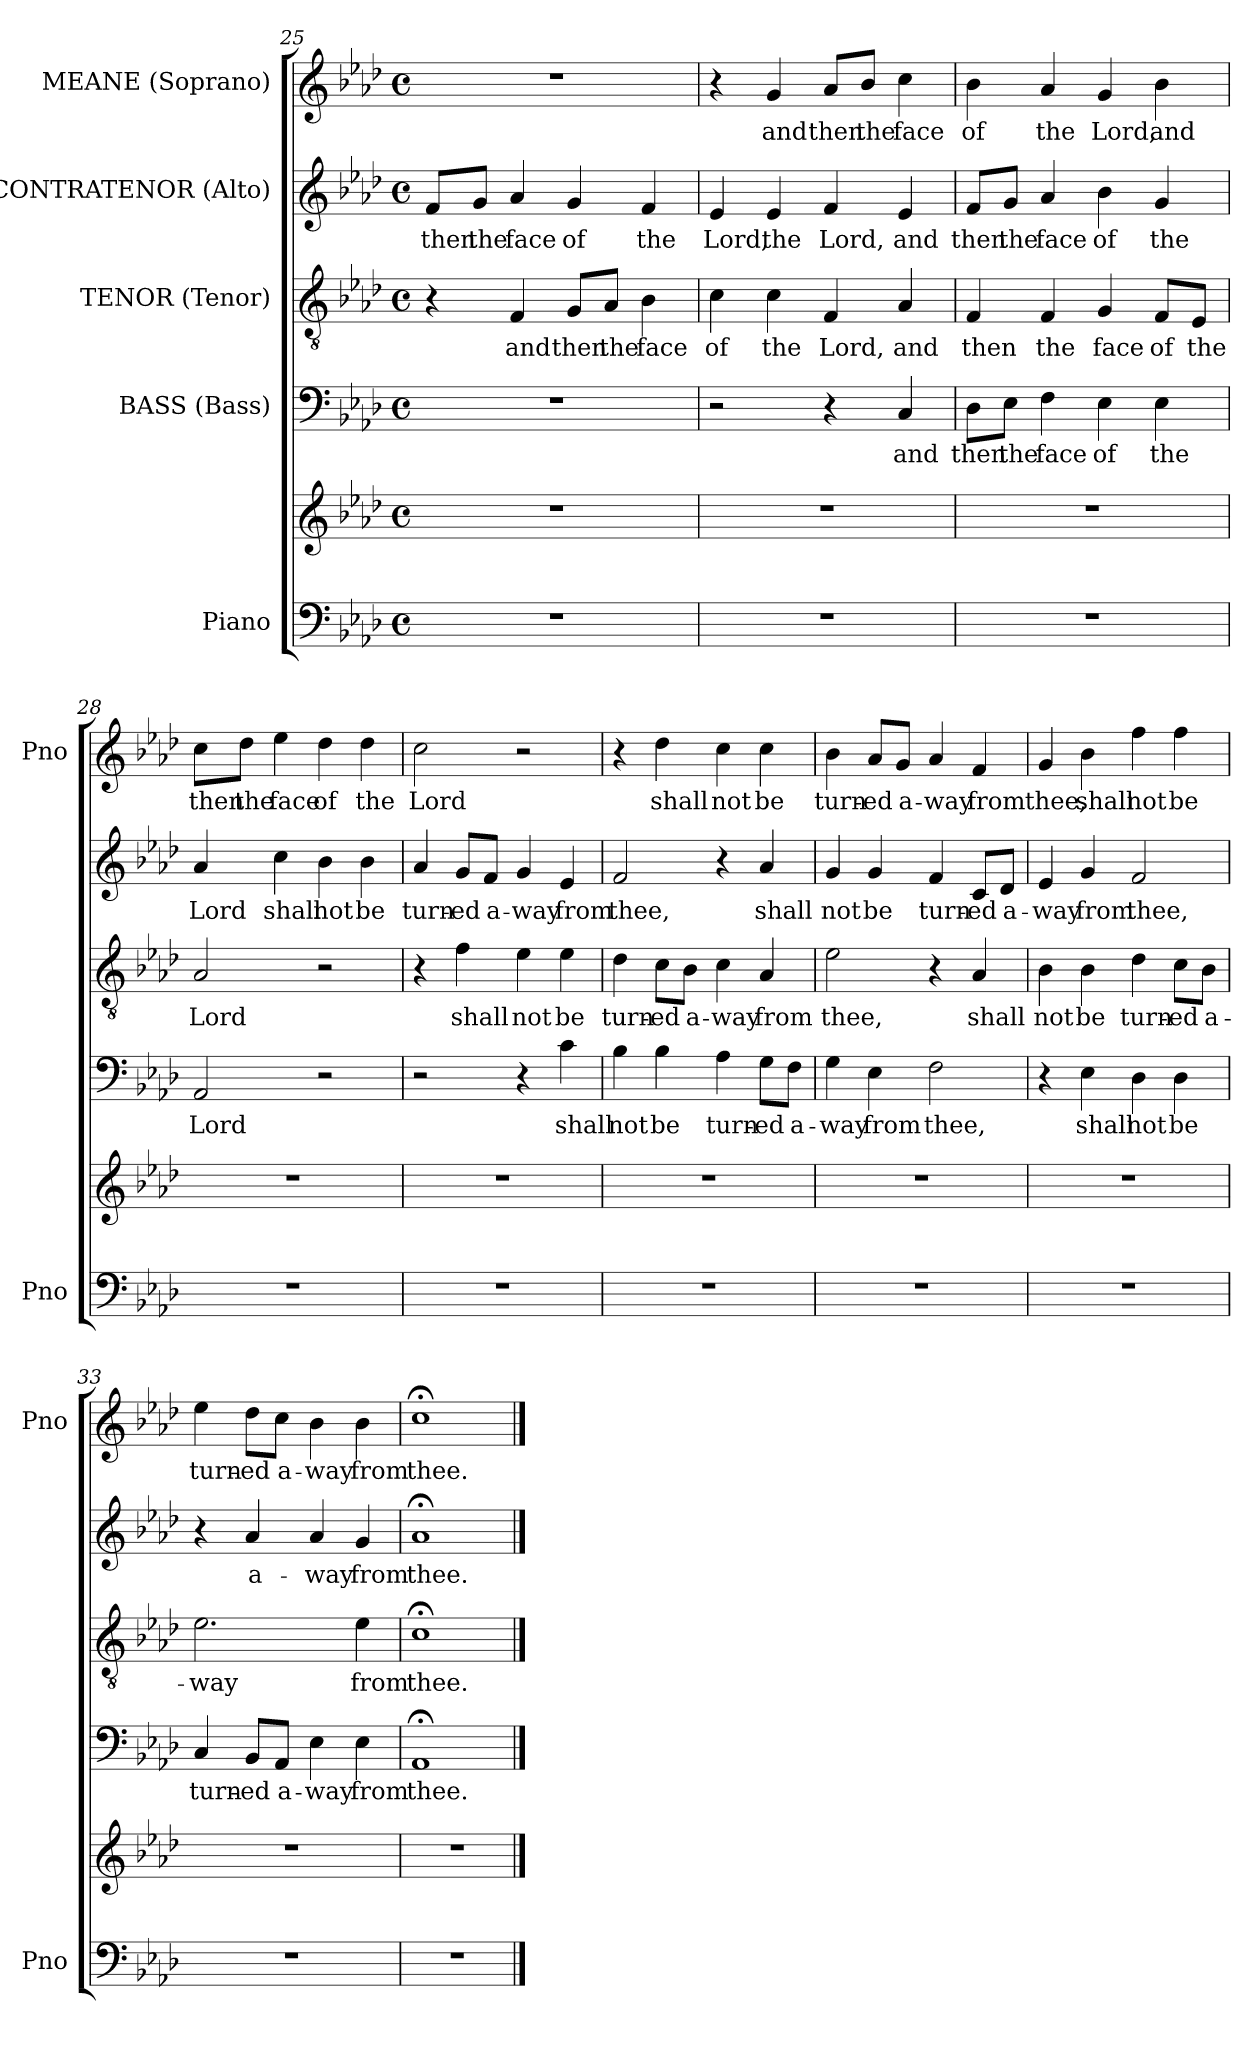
**kern	**kern	**kern	**text	**kern	**text	**kern	**text	**kern	**text
*part5	*part5	*part4	*part4	*part3	*part3	*part2	*part2	*part1	*part1
*staff6	*staff5	*staff4	*staff4	*staff3	*staff3	*staff2	*staff2	*staff1	*staff1
*I"Piano	*	*I"BASS (Bass)	*	*I"TENOR (Tenor)	*	*I"CONTRATENOR (Alto)	*	*I"MEANE (Soprano)	*
*I'Pno	*	*	*	*	*	*	*	*I'Pno	*
*clefF4	*clefG2	*clefF4	*	*clefGv2	*	*clefG2	*	*clefG2	*
*k[b-e-a-d-]	*k[b-e-a-d-]	*k[b-e-a-d-]	*	*k[b-e-a-d-]	*	*k[b-e-a-d-]	*	*k[b-e-a-d-]	*
*A-:	*A-:	*A-:	*	*A-:	*	*A-:	*	*A-:	*
*M4/4	*M4/4	*M4/4	*	*M4/4	*	*M4/4	*	*M4/4	*
*met(c)	*met(c)	*met(c)	*	*met(c)	*	*met(c)	*	*met(c)	*
=25	=25	=25	=25	=25	=25	=25	=25	=25	=25
1r	1r	1r	.	4r	.	8f/L	then	1r	.
.	.	.	.	.	.	8g/J	the	.	.
.	.	.	.	4F/	and	4a-/	face	.	.
.	.	.	.	8G/L	then	4g/	of	.	.
.	.	.	.	8A-/J	the	.	.	.	.
.	.	.	.	4B-\	face	4f/	the	.	.
=26	=26	=26	=26	=26	=26	=26	=26	=26	=26
1r	1r	2r	.	4c\	of	4e-/	Lord,	4r	.
.	.	.	.	4c\	the	4e-/	the	4g/	and
.	.	4r	.	4F/	Lord,	4f/	Lord,	8a-/L	then
.	.	.	.	.	.	.	.	8b-/J	the
.	.	4C/	and	4A-/	and	4e-/	and	4cc\	face
=27	=27	=27	=27	=27	=27	=27	=27	=27	=27
1r	1r	8D-\L	then	4F/	then	8f/L	then	4b-\	of
.	.	8E-\J	the	.	.	8g/J	the	.	.
.	.	4F\	face	4F/	the	4a-/	face	4a-/	the
.	.	4E-\	of	4G/	face	4b-\	of	4g/	Lord,
.	.	4E-\	the	8F/L	of	4g/	the	4b-\	and
.	.	.	.	8E-/J	the	.	.	.	.
!!LO:LB:g=z
=28	=28	=28	=28	=28	=28	=28	=28	=28	=28
1r	1r	2AA-/	Lord	2A-/	Lord	4a-/	Lord	8cc\L	then
.	.	.	.	.	.	.	.	8dd-\J	the
.	.	.	.	.	.	4cc\	shall	4ee-\	face
.	.	2r	.	2r	.	4b-\	not	4dd-\	of
.	.	.	.	.	.	4b-\	be	4dd-\	the
=29	=29	=29	=29	=29	=29	=29	=29	=29	=29
1r	1r	2r	.	4r	.	4a-/	turn-	2cc\	Lord
.	.	.	.	4f\	shall	8g/L	-ed	.	.
.	.	.	.	.	.	8f/J	a-	.	.
.	.	4r	.	4e-\	not	4g/	-way	2r	.
.	.	4c\	shall	4e-\	be	4e-/	from	.	.
=30	=30	=30	=30	=30	=30	=30	=30	=30	=30
1r	1r	4B-\	not	4d-\	turn-	2f/	thee,	4r	.
.	.	4B-\	be	8c\L	-ed	.	.	4dd-\	shall
.	.	.	.	8B-\J	a-	.	.	.	.
.	.	4A-\	turn-	4c\	-way	4r	.	4cc\	not
.	.	8G\L	-ed	4A-/	from	4a-/	shall	4cc\	be
.	.	8F\J	a-	.	.	.	.	.	.
=31	=31	=31	=31	=31	=31	=31	=31	=31	=31
1r	1r	4G\	-way	2e-\	thee,	4g/	not	4b-\	turn-
.	.	4E-\	from	.	.	4g/	be	8a-/L	-ed
.	.	.	.	.	.	.	.	8g/J	a-
.	.	2F\	thee,	4r	.	4f/	turn-	4a-/	-way
.	.	.	.	4A-/	shall	8c/L	-ed	4f/	from
.	.	.	.	.	.	8d-/J	a-	.	.
!!LO:LB:g=z
=32	=32	=32	=32	=32	=32	=32	=32	=32	=32
1r	1r	4r	.	4B-\	not	4e-/	-way	4g/	thee,
.	.	4E-\	shall	4B-\	be	4g/	from	4b-\	shall
.	.	4D-\	not	4d-\	turn-	2f/	thee,	4ff\	not
.	.	4D-\	be	8c\L	-ed	.	.	4ff\	be
.	.	.	.	8B-\J	a-	.	.	.	.
=33	=33	=33	=33	=33	=33	=33	=33	=33	=33
1r	1r	4C/	turn-	2.e-\	-way	4r	.	4ee-\	turn-
.	.	8BB-/L	-ed	.	.	4a-/	a-	8dd-\L	-ed
.	.	8AA-/J	a-	.	.	.	.	8cc\J	a-
.	.	4E-\	-way	.	.	4a-/	-way	4b-\	-way
.	.	4E-\	from	4e-\	from	4g/	from	4b-\	from
=34	=34	=34	=34	=34	=34	=34	=34	=34	=34
1r	1r	1AA-;<	thee.	1c;<	thee.	1a-;<	thee.	1cc;<	thee.
==	==	==	==	==	==	==	==	==	==
*-	*-	*-	*-	*-	*-	*-	*-	*-	*-
